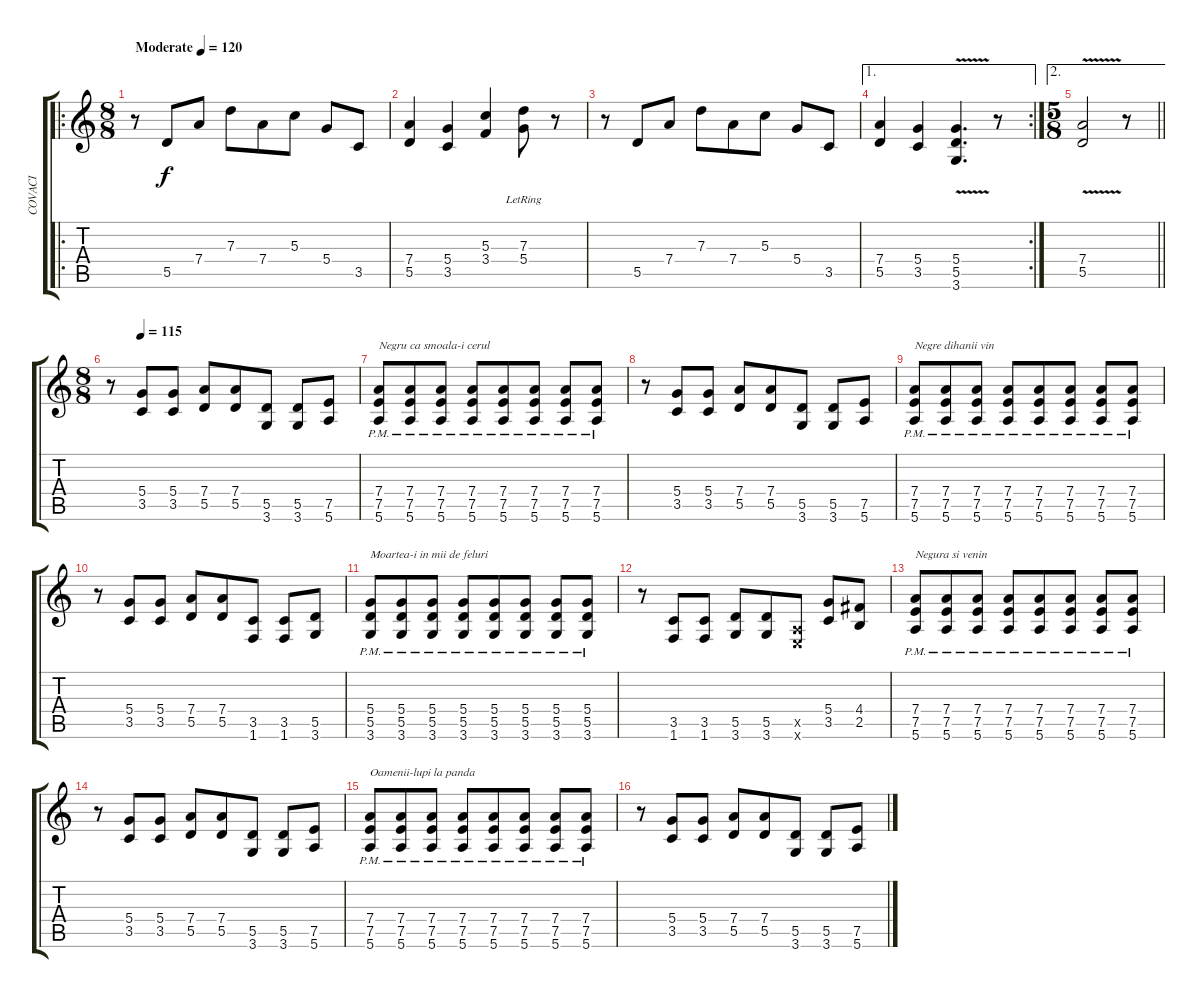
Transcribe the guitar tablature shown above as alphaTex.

\track ("COVACI" "COVACI") {instrument distortionguitar}
\staff {score tabs}
\tuning (E4 B3 G3 D3 A2 E2) {hide}
\ro
\ts (8 8)
\tempo (120 "Moderate")
\clef g2
\ks c
r.8{dy f instrument distortionguitar} 5.5.8 7.4.8 7.3.8 7.4.8 5.3.8 5.4.8 3.5.8 |
(7.4 5.5).4 (5.4 3.5).4 (5.3 3.4).4 (7.3 5.4{lr}).8 r.8 |
r.8 5.5.8 7.4.8 7.3.8 7.4.8 5.3.8 5.4.8 3.5.8 |
\ae 1
\rc 2
(7.4 5.5).4 (5.4 3.5).4 (5.4{v} 5.5{v} 3.6).4{d} r.8 |
\ae 2
\ts (5 8)
\barLineRight lightlight
(7.4{v} 5.5).2 r.8 |
\ts (8 8)
\tempo (115 0.125)
r.8 (5.4 3.5).8 (5.4 3.5).8 (7.4 5.5).8 (7.4 5.5).8 (5.5 3.6).8 (5.5 3.6).8 (7.5 5.6).8 |
(7.4{pm} 7.5 5.6).8{txt "Negru ca smoala-i cerul"} (7.4{pm} 7.5 5.6).8 (7.4{pm} 7.5 5.6).8 (7.4{pm} 7.5 5.6).8 (7.4{pm} 7.5 5.6).8 (7.4{pm} 7.5 5.6).8 (7.4{pm} 7.5 5.6).8 (7.4{pm} 7.5 5.6).8 |
r.8 (5.4 3.5).8 (5.4 3.5).8 (7.4 5.5).8 (7.4 5.5).8 (5.5 3.6).8 (5.5 3.6).8 (7.5 5.6).8 |
(7.4{pm} 7.5 5.6).8{txt "Negre dihanii vin"} (7.4{pm} 7.5 5.6).8 (7.4{pm} 7.5 5.6).8 (7.4{pm} 7.5 5.6).8 (7.4{pm} 7.5 5.6).8 (7.4{pm} 7.5 5.6).8 (7.4{pm} 7.5 5.6).8 (7.4{pm} 7.5 5.6).8 |
r.8 (5.4 3.5).8 (5.4 3.5).8 (7.4 5.5).8 (7.4 5.5).8 (3.5 1.6).8 (3.5 1.6).8 (5.5 3.6).8 |
(5.4{pm} 5.5 3.6).8{txt "Moartea-i in mii de feluri"} (5.4{pm} 5.5 3.6).8 (5.4{pm} 5.5 3.6).8 (5.4{pm} 5.5 3.6).8 (5.4{pm} 5.5 3.6).8 (5.4{pm} 5.5 3.6).8 (5.4{pm} 5.5 3.6).8 (5.4{pm} 5.5 3.6).8 |
r.8 (3.5 1.6).8 (3.5 1.6).8 (5.5 3.6).8 (5.5 3.6).8 (0.5{x} 0.6{x}).8 (5.4 3.5).8 (4.4 2.5).8 |
(7.4{pm} 7.5 5.6).8{txt "Negura si venin"} (7.4{pm} 7.5 5.6).8 (7.4{pm} 7.5 5.6).8 (7.4{pm} 7.5 5.6).8 (7.4{pm} 7.5 5.6).8 (7.4{pm} 7.5 5.6).8 (7.4{pm} 7.5 5.6).8 (7.4{pm} 7.5 5.6).8 |
r.8 (5.4 3.5).8 (5.4 3.5).8 (7.4 5.5).8 (7.4 5.5).8 (5.5 3.6).8 (5.5 3.6).8 (7.5 5.6).8 |
(7.4{pm} 7.5 5.6).8{txt "Oamenii-lupi la panda"} (7.4{pm} 7.5 5.6).8 (7.4{pm} 7.5 5.6).8 (7.4{pm} 7.5 5.6).8 (7.4{pm} 7.5 5.6).8 (7.4{pm} 7.5 5.6).8 (7.4{pm} 7.5 5.6).8 (7.4{pm} 7.5 5.6).8 |
r.8 (5.4 3.5).8 (5.4 3.5).8 (7.4 5.5).8 (7.4 5.5).8 (5.5 3.6).8 (5.5 3.6).8 (7.5 5.6).8
